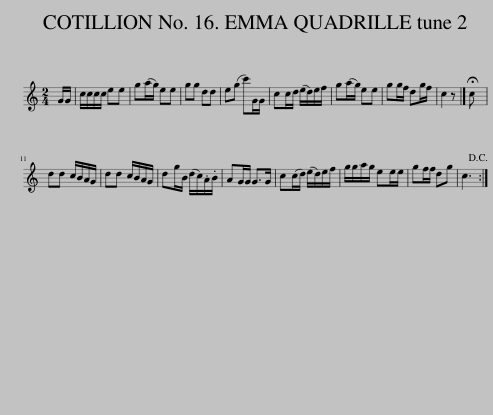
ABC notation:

X:1
L:1/8
M:2/4
I:linebreak $
K:C
V:1 treble
V:1
 G/G/ | c/c/c/c/ ee | g(a/g/) ee | gg dd | e(g c')G/G/ | %5
 cc/d/ (e/d/)e/f/ | g(a/g/) ee | gg/f/ dg/f/ | c2 z |] !fermata!c |$ %10
 dd c/B/A/G/ | dd c/B/A/G/ | dg/B/ (d/c/).A/.B/ | AG/G/ G>G | c(c/d/) (e/d/)e/f/ | %15
 g/g/a/g/ ee/e/ | gf/f/ dg | c3!D.C.! :| %18
